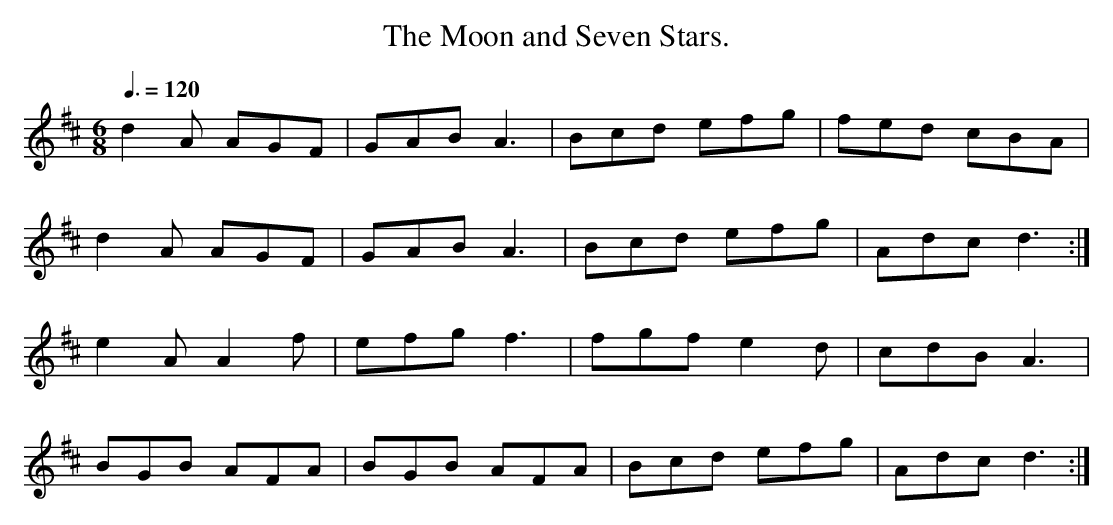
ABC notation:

X:1
T:The Moon and Seven Stars.
M:6/8
L:1/8
Q:3/8=120
K:D major
d2A AGF|GAB A3 |Bcd efg|fed cBA|
d2A AGF|GAB A3 |Bcd efg|Adc d3:|
e2A A2f|efg f3 |fgf e2d|cdB A3 |
BGB AFA|BGB AFA|Bcd efg|Adc d3:|
